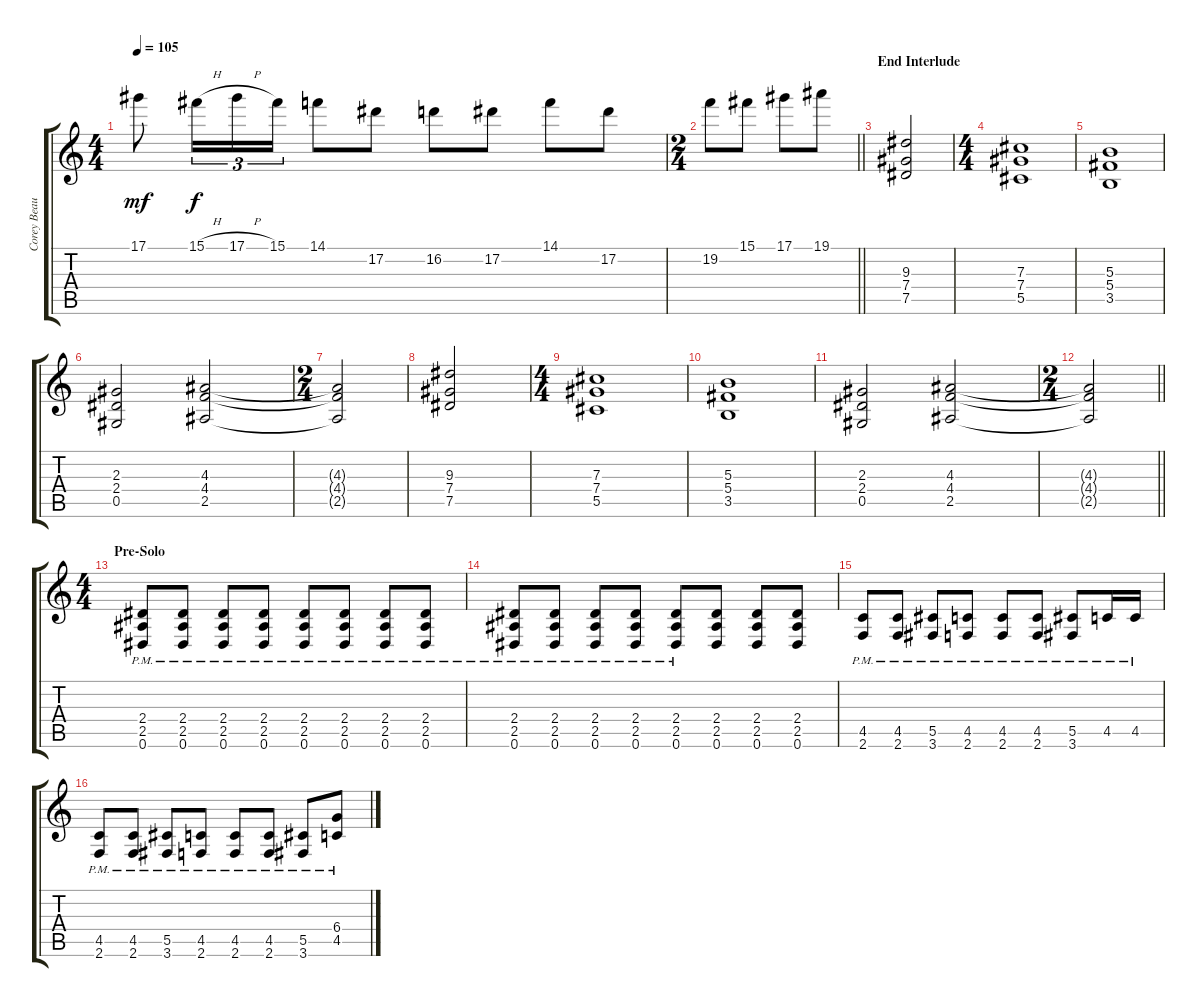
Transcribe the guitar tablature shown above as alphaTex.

\track ("Corey Beaulieu (lead guitar)" "Corey Beau") {instrument distortionguitar}
\staff {score tabs}
\tuning (Eb4 Bb3 Gb3 Db3 Ab2 Eb2) {hide}
\ts (4 4)
\tempo 105
\clef g2
\ks c
17.1.8{dy mf} 15.1{h}.16{tu (3 2) dy f} 17.1{h}.16{tu (3 2)} 15.1.16{tu (3 2)} 14.1.8 17.2.8 16.2.8 17.2.8 14.1.8 17.2.8 |
\ts (2 4)
\barLineRight lightlight
19.2.8 15.1.8 17.1.8 19.1.8 |
\section ("" "End Interlude")
(9.3 7.4 7.5).2{volume 11} |
\ts (4 4)
(7.3 7.4 5.5).1 |
(5.3 5.4 3.5).1 |
(2.3 2.4 0.5).2 (4.3 4.4 2.5).2 |
\ts (2 4)
(4.3{t} 4.4{t} 2.5{t}).2 |
(9.3 7.4 7.5).2 |
\ts (4 4)
(7.3 7.4 5.5).1 |
(5.3 5.4 3.5).1 |
(2.3 2.4 0.5).2 (4.3 4.4 2.5).2 |
\ts (2 4)
\barLineRight lightlight
(4.3{t} 4.4{t} 2.5{t}).2 |
\ts (4 4)
\section ("" "Pre-Solo")
(2.4{pm} 2.5{pm} 0.6{pm}).8{volume 16} (2.4{pm} 2.5{pm} 0.6{pm}).8 (2.4{pm} 2.5{pm} 0.6{pm}).8 (2.4{pm} 2.5{pm} 0.6{pm}).8 (2.4{pm} 2.5{pm} 0.6{pm}).8 (2.4{pm} 2.5{pm} 0.6{pm}).8 (2.4{pm} 2.5{pm} 0.6{pm}).8 (2.4{pm} 2.5{pm} 0.6{pm}).8 |
(2.4{pm} 2.5{pm} 0.6{pm}).8 (2.4{pm} 2.5{pm} 0.6{pm}).8 (2.4{pm} 2.5{pm} 0.6{pm}).8 (2.4{pm} 2.5{pm} 0.6{pm}).8 (2.4{pm} 2.5{pm} 0.6{pm}).8 (2.4 2.5 0.6).8 (2.4 2.5 0.6).8 (2.4 2.5 0.6).8 |
(4.5{pm} 2.6{pm}).8 (4.5{pm} 2.6{pm}).8 (5.5{pm} 3.6{pm}).8 (4.5{pm} 2.6{pm}).8 (4.5{pm} 2.6{pm}).8 (4.5{pm} 2.6{pm}).8 (5.5{pm} 3.6{pm}).8 4.5{pm}.16 4.5{pm}.16 |
(4.5{pm} 2.6{pm}).8 (4.5{pm} 2.6{pm}).8 (5.5{pm} 3.6{pm}).8 (4.5{pm} 2.6{pm}).8 (4.5{pm} 2.6{pm}).8 (4.5{pm} 2.6{pm}).8 (5.5{pm} 3.6{pm}).8 (6.4{pm} 4.5{pm}).8
